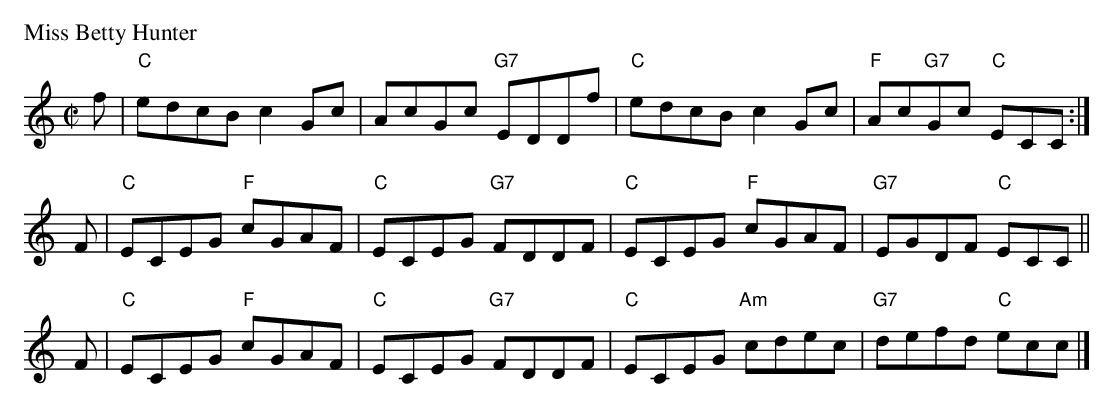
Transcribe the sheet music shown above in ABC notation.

X:1
L:1/8
M:C|
P: Miss Betty Hunter
K:C
f | "C"edcB    c2Gc |    AcGc "G7"EDDf | "C"edcB     c2Gc | "F"Ac"G7"Gc "C"ECC :|
F | "C"ECEG "F"cGAF | "C"ECEG "G7"FDDF | "C"ECEG  "F"cGAF | "G7"EGDF    "C"ECC ||
F | "C"ECEG "F"cGAF | "C"ECEG "G7"FDDF | "C"ECEG "Am"cdec | "G7"defd    "C"ecc |]
